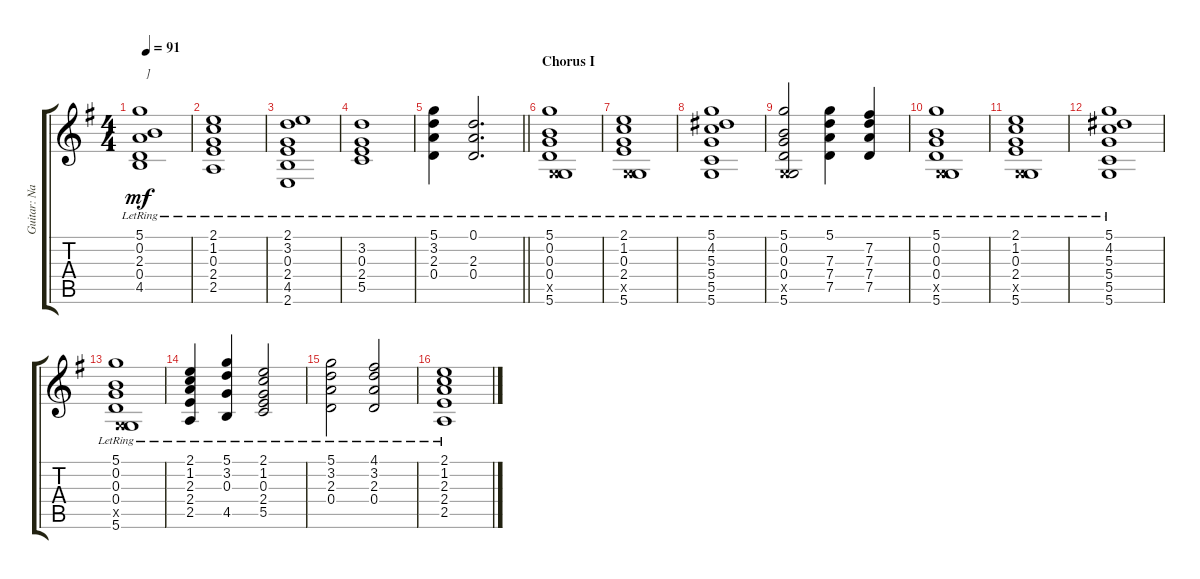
\track ("Guitar: Nancy" "Guitar: Na") {instrument electricguitarjazz}
\staff {score tabs}
\tuning (D4 B3 G3 D3 G2 D2) {hide}
\ts (4 4)
\tempo 91
\clef g2
\ks g
(5.1{lr} 0.2{lr} 2.3{lr} 0.4{lr} 4.5{lr}).1{txt "  ]" dy mf} |
(2.1{lr} 1.2{lr} 0.3{lr} 2.4{lr} 2.5{lr}).1 |
(2.1{lr} 3.2{lr} 0.3{lr} 2.4{lr} 4.5{lr} 2.6{lr}).1 |
(3.2{lr} 0.3{lr} 2.4{lr} 5.5{lr}).1 |
\barLineRight lightlight
(5.1{lr} 3.2{lr} 2.3{lr} 0.4{lr}).4 (0.1{lr} 2.3{lr} 0.4{lr}).2{d} |
\section ("" "Chorus I")
(5.1{lr} 0.2{lr} 0.3{lr} 0.4{lr} 0.5{x} 5.6{lr}).1 |
(2.1{lr} 1.2{lr} 0.3{lr} 2.4{lr} 0.5{x} 5.6{lr}).1 |
(5.1{lr} 4.2{lr} 5.3{lr} 5.4{lr} 5.5{lr} 5.6{lr}).1 |
(5.1{lr} 0.2{lr} 0.3{lr} 0.4{lr} 0.5{x} 5.6{lr}).2 (5.1{lr} 7.3{lr} 7.4{lr} 7.5{lr}).4 (7.2{lr} 7.3{lr} 7.4{lr} 7.5{lr}).4 |
(5.1{lr} 0.2{lr} 0.3{lr} 0.4{lr} 0.5{x} 5.6{lr}).1 |
(2.1{lr} 1.2{lr} 0.3{lr} 2.4{lr} 0.5{x} 5.6{lr}).1 |
(5.1{lr} 4.2{lr} 5.3{lr} 5.4{lr} 5.5{lr} 5.6{lr}).1 |
(5.1{lr} 0.2{lr} 0.3{lr} 0.4{lr} 0.5{x} 5.6{lr}).1 |
(2.1{lr} 1.2{lr} 2.3{lr} 2.4{lr} 2.5{lr}).4 (5.1{lr} 3.2{lr} 0.3{lr} 4.5{lr}).4 (2.1{lr} 1.2{lr} 0.3{lr} 2.4{lr} 5.5{lr}).2 |
(5.1{lr} 3.2{lr} 2.3{lr} 0.4{lr}).2 (4.1{lr} 3.2{lr} 2.3{lr} 0.4{lr}).2 |
(2.1{lr} 1.2{lr} 2.3{lr} 2.4{lr} 2.5{lr}).1
